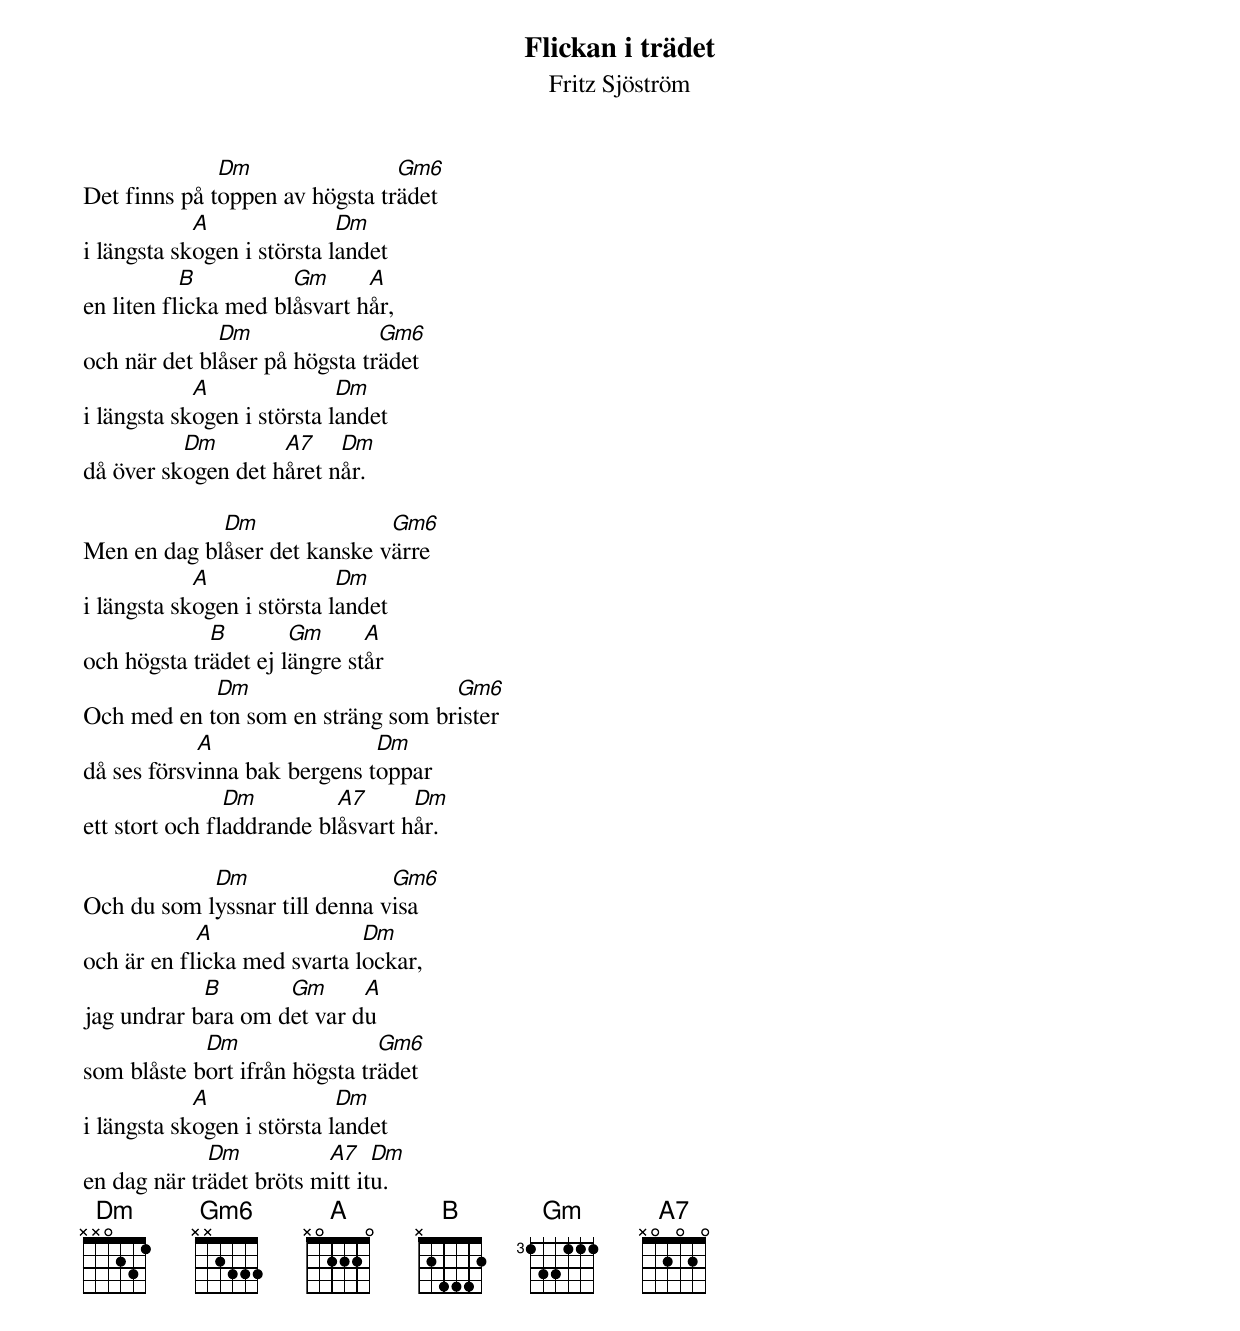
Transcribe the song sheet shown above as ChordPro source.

{t:Flickan i trädet}
{st:Fritz Sjöström}
Det finns på t[Dm]oppen av högsta tr[Gm6]ädet
i längsta sk[A]ogen i största l[Dm]andet
en liten fl[B]icka med bl[Gm]åsvart h[A]år,
och när det bl[Dm]åser på högsta tr[Gm6]ädet
i längsta sk[A]ogen i största l[Dm]andet
då över sk[Dm]ogen det h[A7]året n[Dm]år.

Men en dag bl[Dm]åser det kanske v[Gm6]ärre
i längsta sk[A]ogen i största l[Dm]andet
och högsta tr[B]ädet ej l[Gm]ängre st[A]år
Och med en t[Dm]on som en sträng som br[Gm6]ister
då ses försv[A]inna bak bergens t[Dm]oppar
ett stort och fl[Dm]addrande bl[A7]åsvart h[Dm]år.

Och du som l[Dm]yssnar till denna v[Gm6]isa
och är en fl[A]icka med svarta l[Dm]ockar,
jag undrar b[B]ara om d[Gm]et var d[A]u
som blåste b[Dm]ort ifrån högsta tr[Gm6]ädet
i längsta sk[A]ogen i största l[Dm]andet
en dag när tr[Dm]ädet bröts m[A7]itt it[Dm]u.
